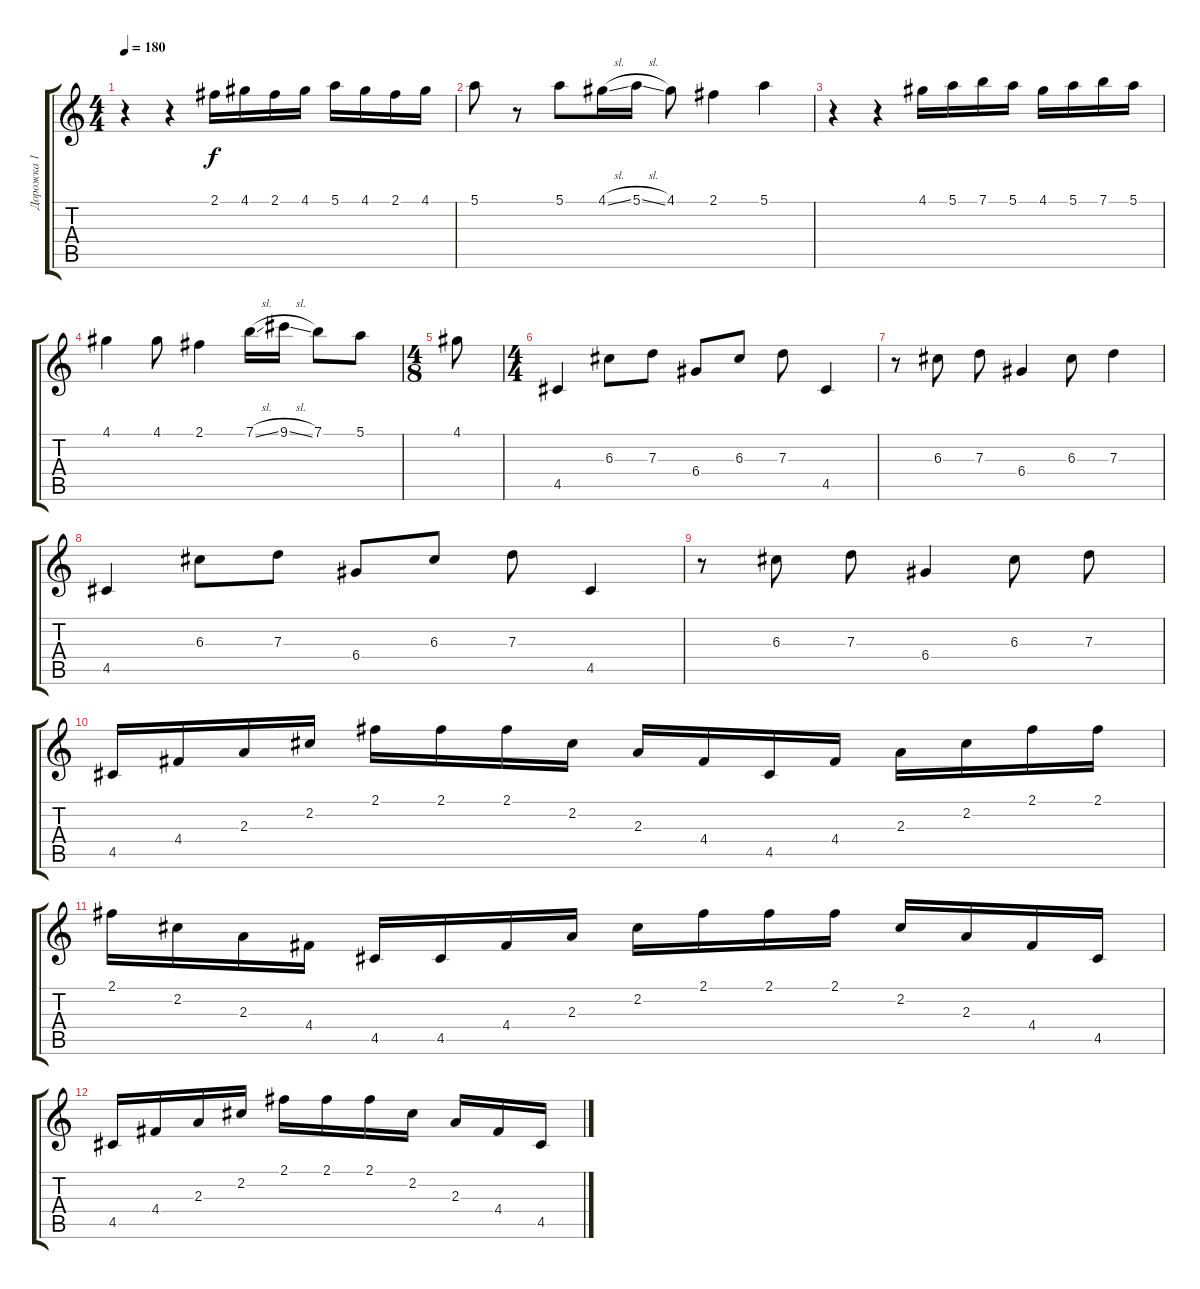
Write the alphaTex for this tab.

\track ("Дорожка 1" "Дорожка 1") {instrument acousticguitarsteel}
\staff {score tabs}
\tuning (E4 B3 G3 D3 A2 E2) {hide}
\ts (4 4)
\tempo 180
\clef g2
\ks c
r.4{dy f} r.4 2.1.16 4.1.16 2.1.16 4.1.16 5.1.16 4.1.16 2.1.16 4.1.16 |
5.1.8 r.8 5.1.8 4.1{sl}.16 5.1{sl}.16 4.1.8 2.1.4 5.1.4 |
r.4 r.4 4.1.16 5.1.16 7.1.16 5.1.16 4.1.16 5.1.16 7.1.16 5.1.16 |
4.1.4 4.1.8 2.1.4 7.1{sl}.16 9.1{sl}.16 7.1.8 5.1.8 |
\ts (4 8)
4.1.8 |
\ts (4 4)
4.5.4 6.3.8 7.3.8 6.4.8 6.3.8 7.3.8 4.5.4 |
r.8 6.3.8 7.3.8 6.4.4 6.3.8 7.3.4 |
4.5.4 6.3.8 7.3.8 6.4.8 6.3.8 7.3.8 4.5.4 |
r.8 6.3.8 7.3.8 6.4.4 6.3.8 7.3.8 |
4.5.16 4.4.16 2.3.16 2.2.16 2.1.16 2.1.16 2.1.16 2.2.16 2.3.16 4.4.16 4.5.16 4.4.16 2.3.16 2.2.16 2.1.16 2.1.16 |
2.1.16 2.2.16 2.3.16 4.4.16 4.5.16 4.5.16 4.4.16 2.3.16 2.2.16 2.1.16 2.1.16 2.1.16 2.2.16 2.3.16 4.4.16 4.5.16 |
4.5.16 4.4.16 2.3.16 2.2.16 2.1.16 2.1.16 2.1.16 2.2.16 2.3.16 4.4.16 4.5.16
